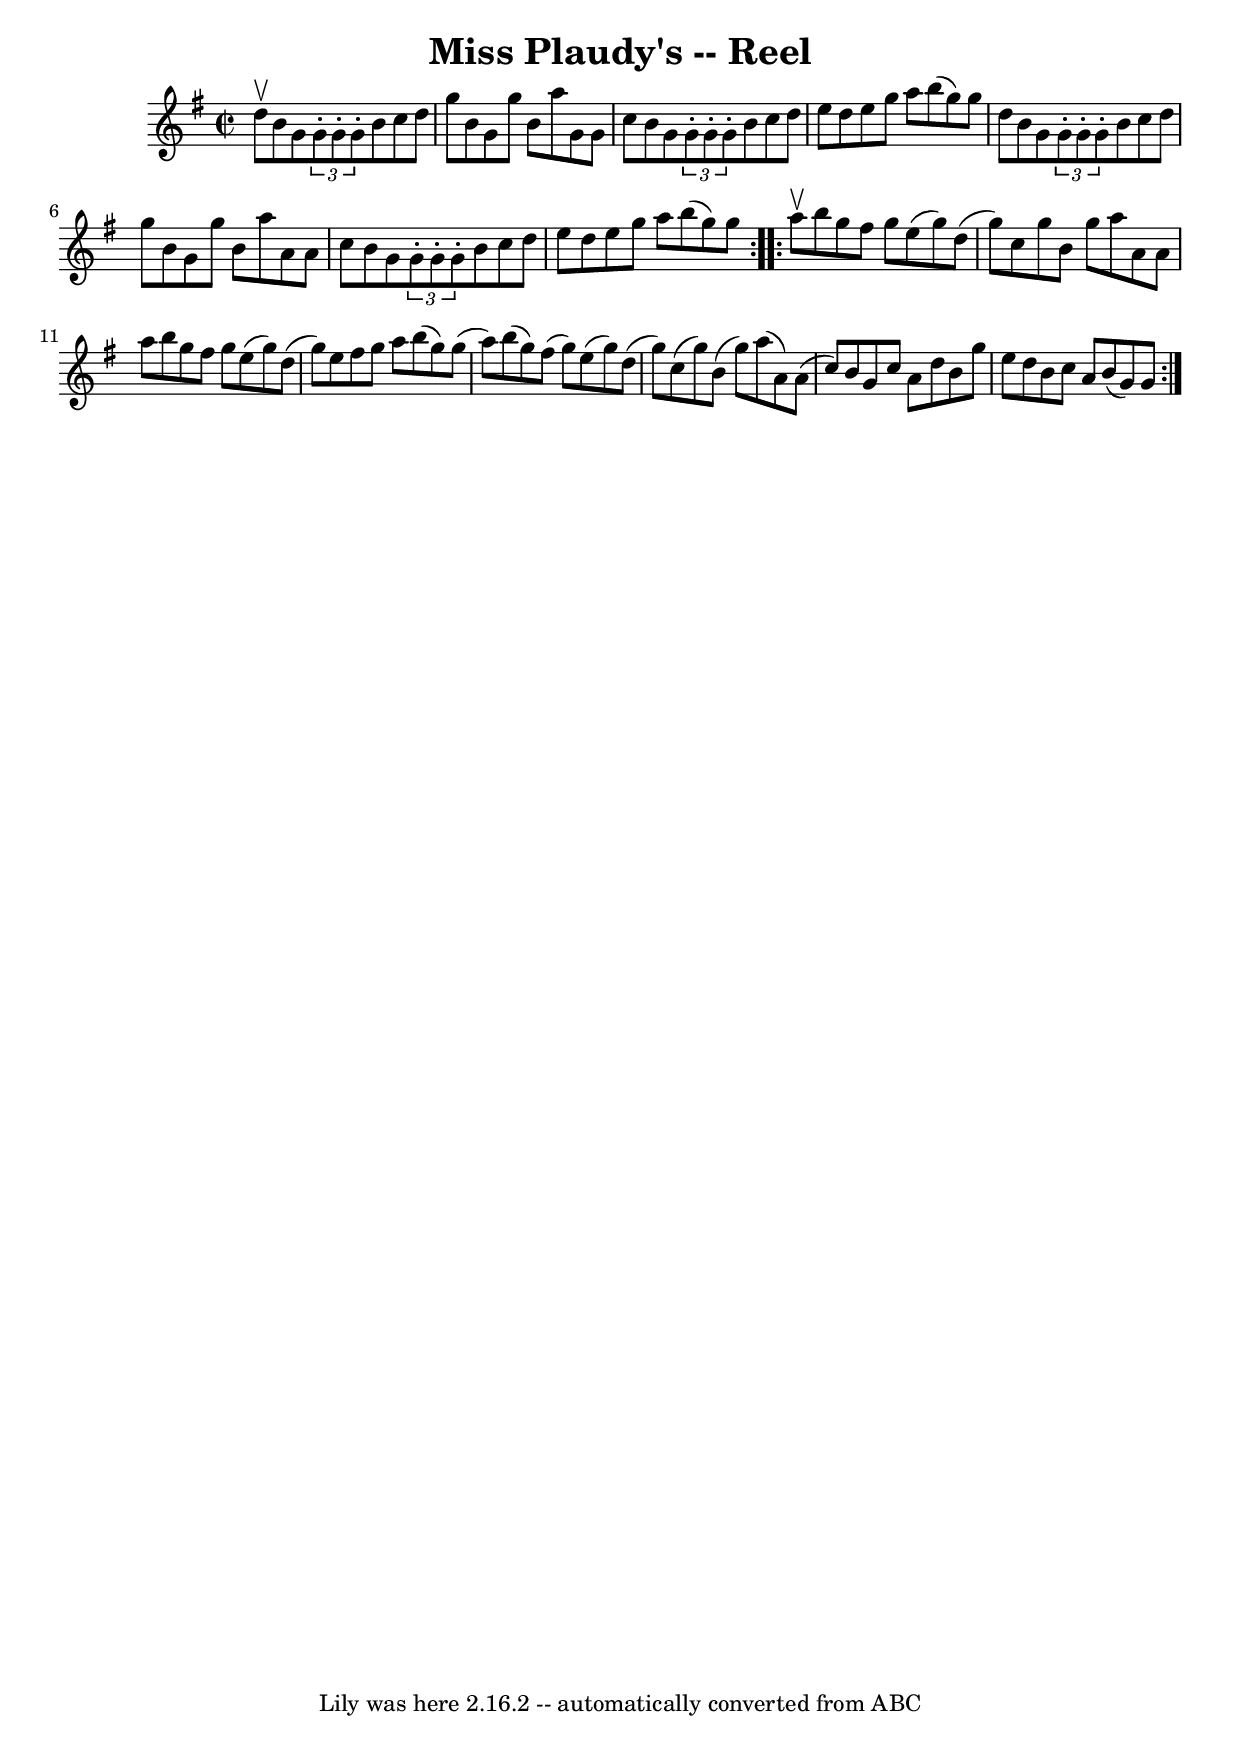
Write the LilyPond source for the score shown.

\version "2.16.2"
\include "Mammoth.ily"
\header {
  %% book = "Ryan's Mammoth Collection"
  crossRefNumber = "1"
  footnotes = "\\\\271"
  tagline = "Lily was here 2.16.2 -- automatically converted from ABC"
  title = "Miss Plaudy's -- Reel"

}
voicedefault =  {



  \repeat volta 2 {

    \override Staff.TimeSignature #'style = #'C
    \time 2/2 
    \key g \major
    d''8^\upbow |
    b'8 g'8  \times 2/3 {   
      g'8-. g'8-. g'8-. 
    } b'8 c''8 d''8 g''8    |
    b'8    
    g'8 g''8 b'8 a''8 g'8 g'8 c''8    |
    b'8 g'8  
    \times 2/3 { g'8-. g'8-. g'8-. 
	       } b'8 c''8 d''8 e''8     |
    d''8 e''8 g''8 a''8 b''8 (g''8) g''8 d''8     |
    b'8 g'8  \times 2/3 { g'8-. g'8-. g'8-. 
			} b'8    
    c''8 d''8 g''8    |
    b'8 g'8 g''8 b'8 a''8 a'8    
    a'8 c''8    |
    b'8 g'8  \times 2/3 { g'8-. g'8-. g'8-. 
			} 
    b'8 c''8 d''8 e''8    |
    d''8 e''8 g''8 a''8    
    b''8 (g''8) g''8  
  }     
  \repeat volta 2 {
    a''8^\upbow |
    
    b''8 g''8 fis''8 g''8 e''8 (g''8) d''8 (g''8)    |
    c''8 g''8 b'8 g''8 a''8 a'8 a'8 a''8     |
    b''8 g''8 fis''8 g''8 e''8 (g''8) d''8 (g''8)   |
    e''8 fis''8 g''8 a''8 b''8 (g''8) g''8 (
    a''8)   |
    b''8 (g''8) fis''8 (g''8) e''8 (g''8 ) d''8 (g''8)   |
    c''8 (g''8) b'8 (g''8)   
    a''8 (a'8) a'8 (c''8)   |
    b'8 g'8 c''8 a'8    
    d''8 b'8 g''8 e''8    |
    d''8 b'8 c''8 a'8 b'8 (
    g'8) g'8  
  }   

}

\score{
  <<

    \context Staff="default"
    {
      \voicedefault 
      
    }

  >>
  \layout {
    
  }
  \midi {
  }

}
